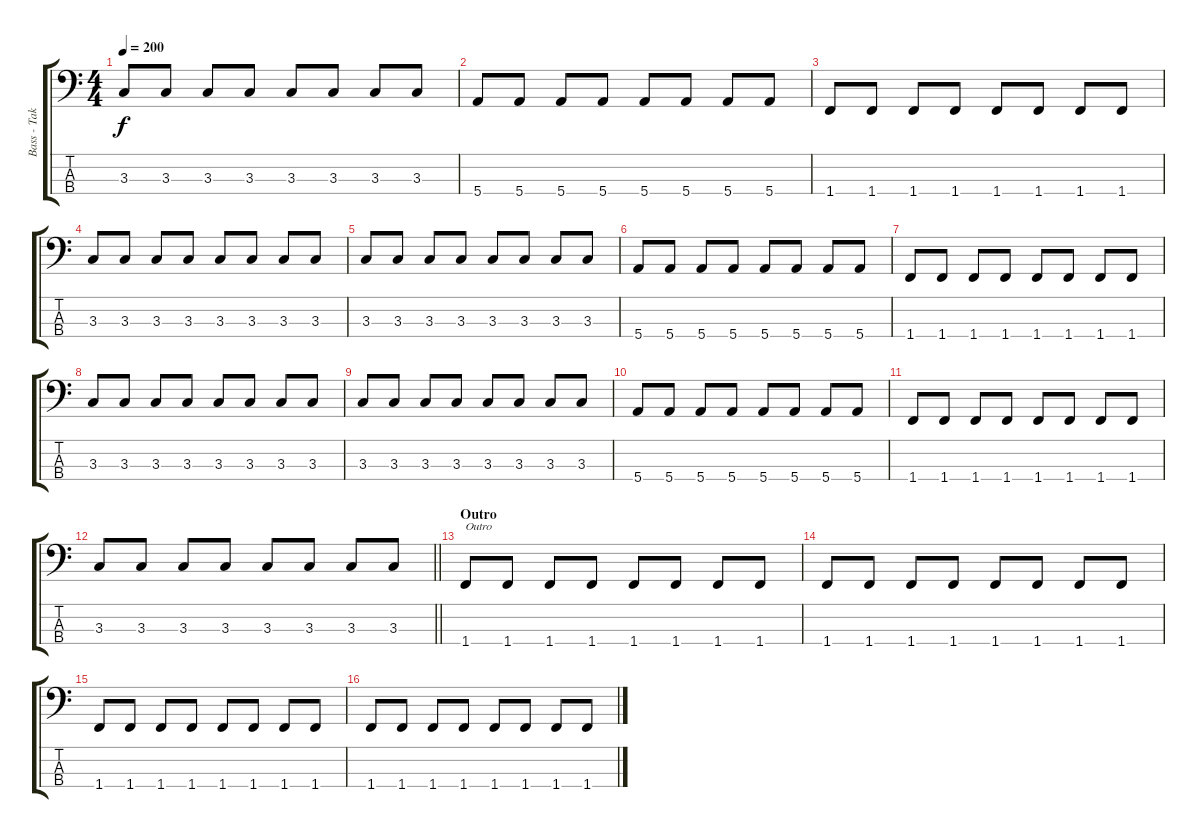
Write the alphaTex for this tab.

\track ("Bass - Takeshi" "Bass - Tak") {instrument electricbasspick}
\staff {score tabs}
\tuning (G2 D2 A1 E1) {hide}
\ts (4 4)
\tempo 200
\clef f4
\ks c
3.3.8{dy f} 3.3.8 3.3.8 3.3.8 3.3.8 3.3.8 3.3.8 3.3.8 |
5.4.8 5.4.8 5.4.8 5.4.8 5.4.8 5.4.8 5.4.8 5.4.8 |
1.4.8 1.4.8 1.4.8 1.4.8 1.4.8 1.4.8 1.4.8 1.4.8 |
3.3.8 3.3.8 3.3.8 3.3.8 3.3.8 3.3.8 3.3.8 3.3.8 |
3.3.8 3.3.8 3.3.8 3.3.8 3.3.8 3.3.8 3.3.8 3.3.8 |
5.4.8 5.4.8 5.4.8 5.4.8 5.4.8 5.4.8 5.4.8 5.4.8 |
1.4.8 1.4.8 1.4.8 1.4.8 1.4.8 1.4.8 1.4.8 1.4.8 |
3.3.8 3.3.8 3.3.8 3.3.8 3.3.8 3.3.8 3.3.8 3.3.8 |
3.3.8 3.3.8 3.3.8 3.3.8 3.3.8 3.3.8 3.3.8 3.3.8 |
5.4.8 5.4.8 5.4.8 5.4.8 5.4.8 5.4.8 5.4.8 5.4.8 |
1.4.8 1.4.8 1.4.8 1.4.8 1.4.8 1.4.8 1.4.8 1.4.8 |
\barLineRight lightlight
3.3.8 3.3.8 3.3.8 3.3.8 3.3.8 3.3.8 3.3.8 3.3.8 |
\section ("" "Outro")
1.4.8{txt "Outro"} 1.4.8 1.4.8 1.4.8 1.4.8 1.4.8 1.4.8 1.4.8 |
1.4.8 1.4.8 1.4.8 1.4.8 1.4.8 1.4.8 1.4.8 1.4.8 |
1.4.8 1.4.8 1.4.8 1.4.8 1.4.8 1.4.8 1.4.8 1.4.8 |
1.4.8 1.4.8 1.4.8 1.4.8 1.4.8 1.4.8 1.4.8 1.4.8
